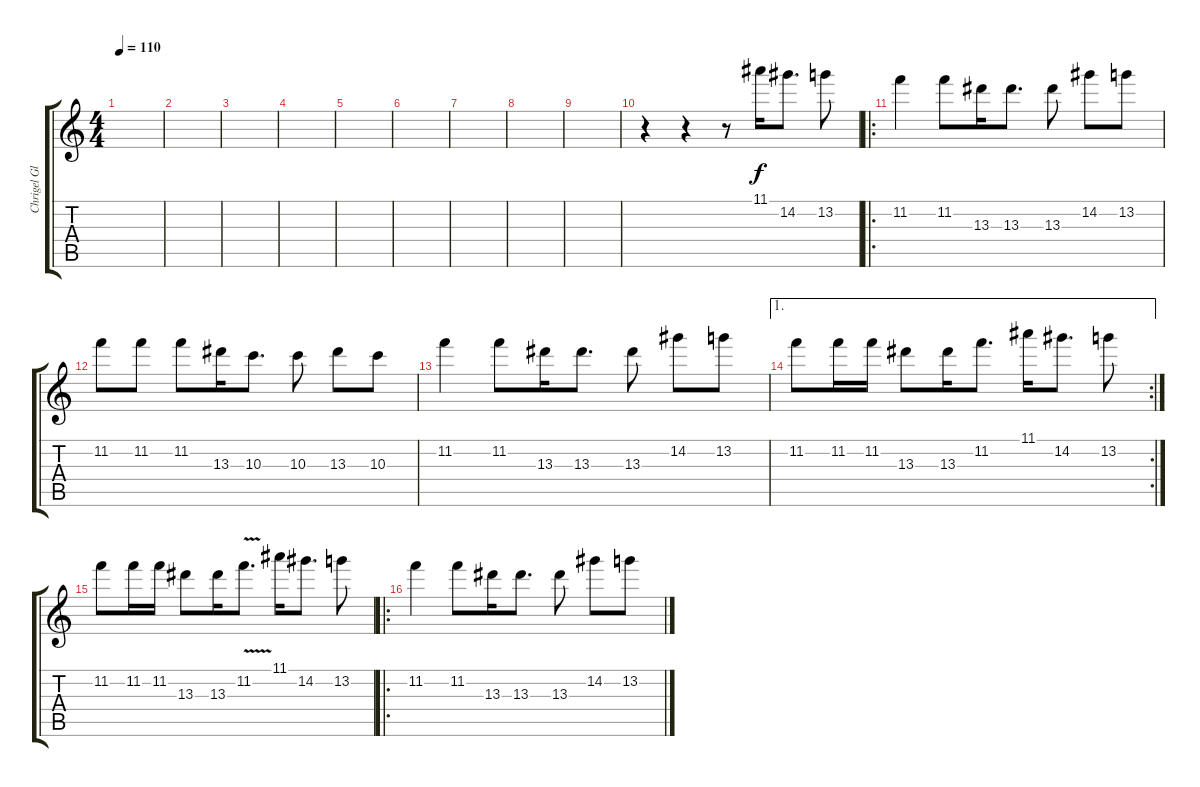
\track ("Chrigel Glanzmann" "Chrigel Gl") {instrument piccolo}
\staff {score tabs}
\tuning (B5 Gb5 D5 A4 E4 B3) {hide}
\ts (4 4)
\tempo 110
\clef g2
\ks c
|
|
|
|
|
|
|
|
|
r.4 r.4 r.8 11.1.16 14.2.8{d} 13.2.8 |
\ro
11.2.4 11.2.8 13.3.16 13.3.8{d} 13.3.8 14.2.8 13.2.8 |
11.2.8 11.2.8 11.2.8 13.3.16 10.3.8{d} 10.3.8 13.3.8 10.3.8 |
11.2.4 11.2.8 13.3.16 13.3.8{d} 13.3.8 14.2.8 13.2.8 |
\ae 1
\rc 2
11.2.8 11.2.16 11.2.16 13.3.8 13.3.16 11.2.8{d} 11.1.16 14.2.8{d} 13.2.8 |
11.2.8 11.2.16 11.2.16 13.3.8 13.3.16 11.2{v}.8{d} 11.1.16 14.2.8{d} 13.2.8 |
\ro
11.2.4 11.2.8 13.3.16 13.3.8{d} 13.3.8 14.2.8 13.2.8
